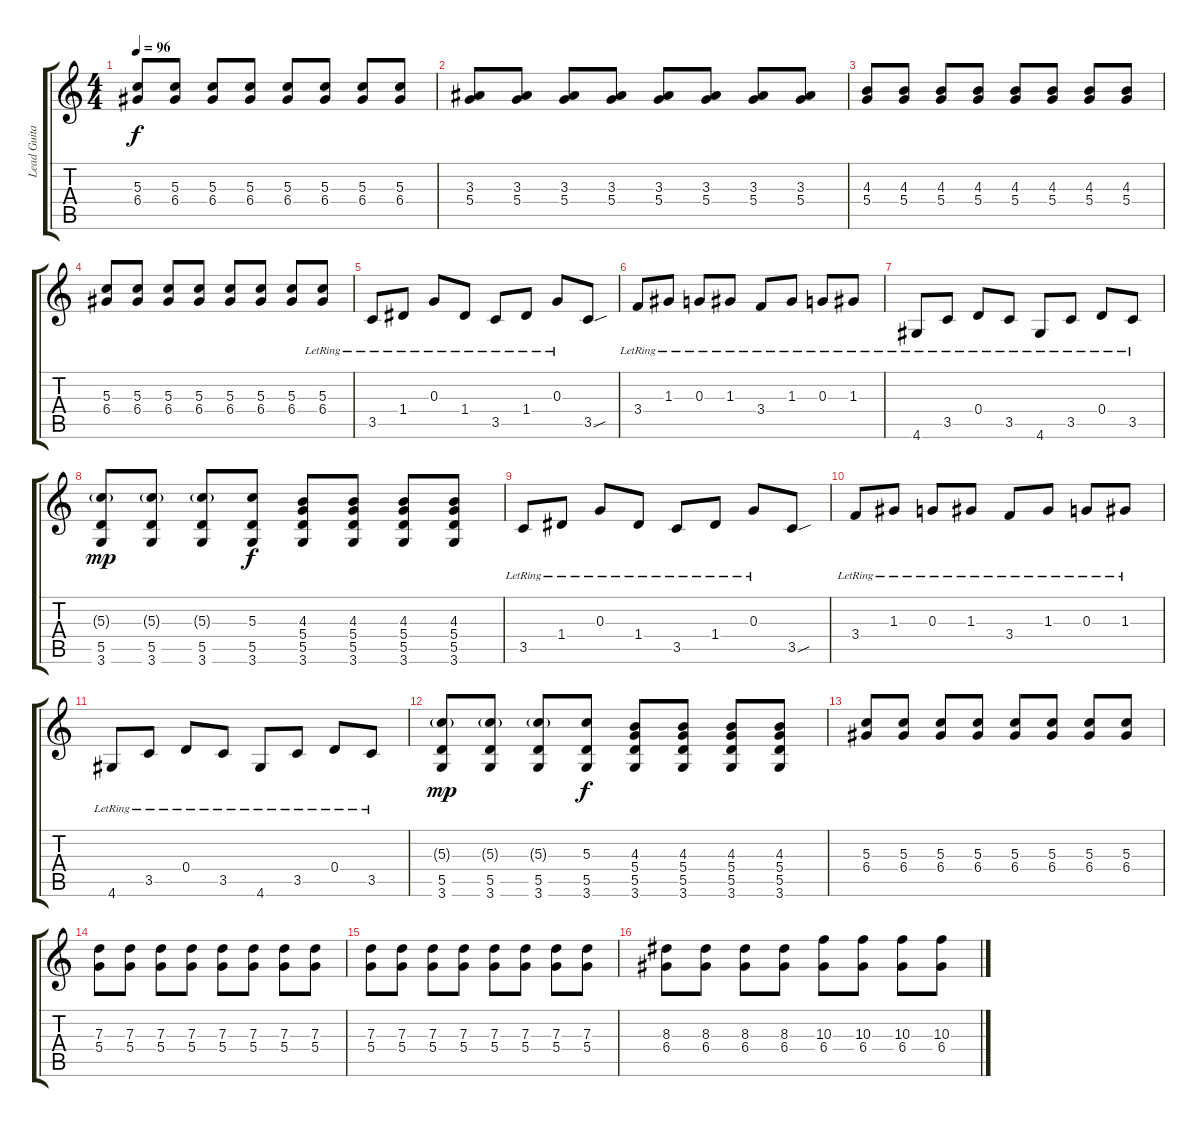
\track ("Lead Guitar" "Lead Guita") {instrument acousticguitarnylon}
\staff {score tabs}
\tuning (E4 B3 G3 D3 A2 E2) {hide}
\ts (4 4)
\tempo 96
\clef g2
\ks c
(5.3 6.4).8{dy f} (5.3 6.4).8 (5.3 6.4).8 (5.3 6.4).8 (5.3 6.4).8 (5.3 6.4).8 (5.3 6.4).8 (5.3 6.4).8 |
(3.3 5.4).8 (3.3 5.4).8 (3.3 5.4).8 (3.3 5.4).8 (3.3 5.4).8 (3.3 5.4).8 (3.3 5.4).8 (3.3 5.4).8 |
(4.3 5.4).8 (4.3 5.4).8 (4.3 5.4).8 (4.3 5.4).8 (4.3 5.4).8 (4.3 5.4).8 (4.3 5.4).8 (4.3 5.4).8 |
(5.3 6.4).8 (5.3 6.4).8 (5.3 6.4).8 (5.3 6.4).8 (5.3 6.4).8 (5.3 6.4).8 (5.3 6.4).8 (5.3{lr} 6.4{lr}).8 |
3.5{lr}.8 1.4{lr}.8 0.3{lr}.8 1.4{lr}.8 3.5{lr}.8 1.4{lr}.8 0.3{lr}.8 3.5{sou}.8 |
3.4{lr}.8 1.3{lr}.8 0.3{lr}.8 1.3{lr}.8 3.4{lr}.8 1.3{lr}.8 0.3{lr}.8 1.3{lr}.8 |
4.6{lr}.8 3.5{lr}.8 0.4{lr}.8 3.5{lr}.8 4.6{lr}.8 3.5{lr}.8 0.4{lr}.8 3.5{lr}.8 |
(5.3{g} 5.5 3.6).8{dy mp} (5.3{g} 5.5 3.6).8 (5.3{g} 5.5 3.6).8 (5.3 5.5 3.6).8{dy f} (4.3 5.4 5.5 3.6).8 (4.3 5.4 5.5 3.6).8 (4.3 5.4 5.5 3.6).8 (4.3 5.4 5.5 3.6).8 |
3.5{lr}.8 1.4{lr}.8 0.3{lr}.8 1.4{lr}.8 3.5{lr}.8 1.4{lr}.8 0.3{lr}.8 3.5{sou}.8 |
3.4{lr}.8 1.3{lr}.8 0.3{lr}.8 1.3{lr}.8 3.4{lr}.8 1.3{lr}.8 0.3{lr}.8 1.3{lr}.8 |
4.6{lr}.8 3.5{lr}.8 0.4{lr}.8 3.5{lr}.8 4.6{lr}.8 3.5{lr}.8 0.4{lr}.8 3.5{lr}.8 |
(5.3{g} 5.5 3.6).8{dy mp} (5.3{g} 5.5 3.6).8 (5.3{g} 5.5 3.6).8 (5.3 5.5 3.6).8{dy f} (4.3 5.4 5.5 3.6).8 (4.3 5.4 5.5 3.6).8 (4.3 5.4 5.5 3.6).8 (4.3 5.4 5.5 3.6).8 |
(5.3 6.4).8 (5.3 6.4).8 (5.3 6.4).8 (5.3 6.4).8 (5.3 6.4).8 (5.3 6.4).8 (5.3 6.4).8 (5.3 6.4).8 |
(7.3 5.4).8 (7.3 5.4).8 (7.3 5.4).8 (7.3 5.4).8 (7.3 5.4).8 (7.3 5.4).8 (7.3 5.4).8 (7.3 5.4).8 |
(7.3 5.4).8 (7.3 5.4).8 (7.3 5.4).8 (7.3 5.4).8 (7.3 5.4).8 (7.3 5.4).8 (7.3 5.4).8 (7.3 5.4).8 |
(8.3 6.4).8 (8.3 6.4).8 (8.3 6.4).8 (8.3 6.4).8 (10.3 6.4).8 (10.3 6.4).8 (10.3 6.4).8 (10.3 6.4).8
